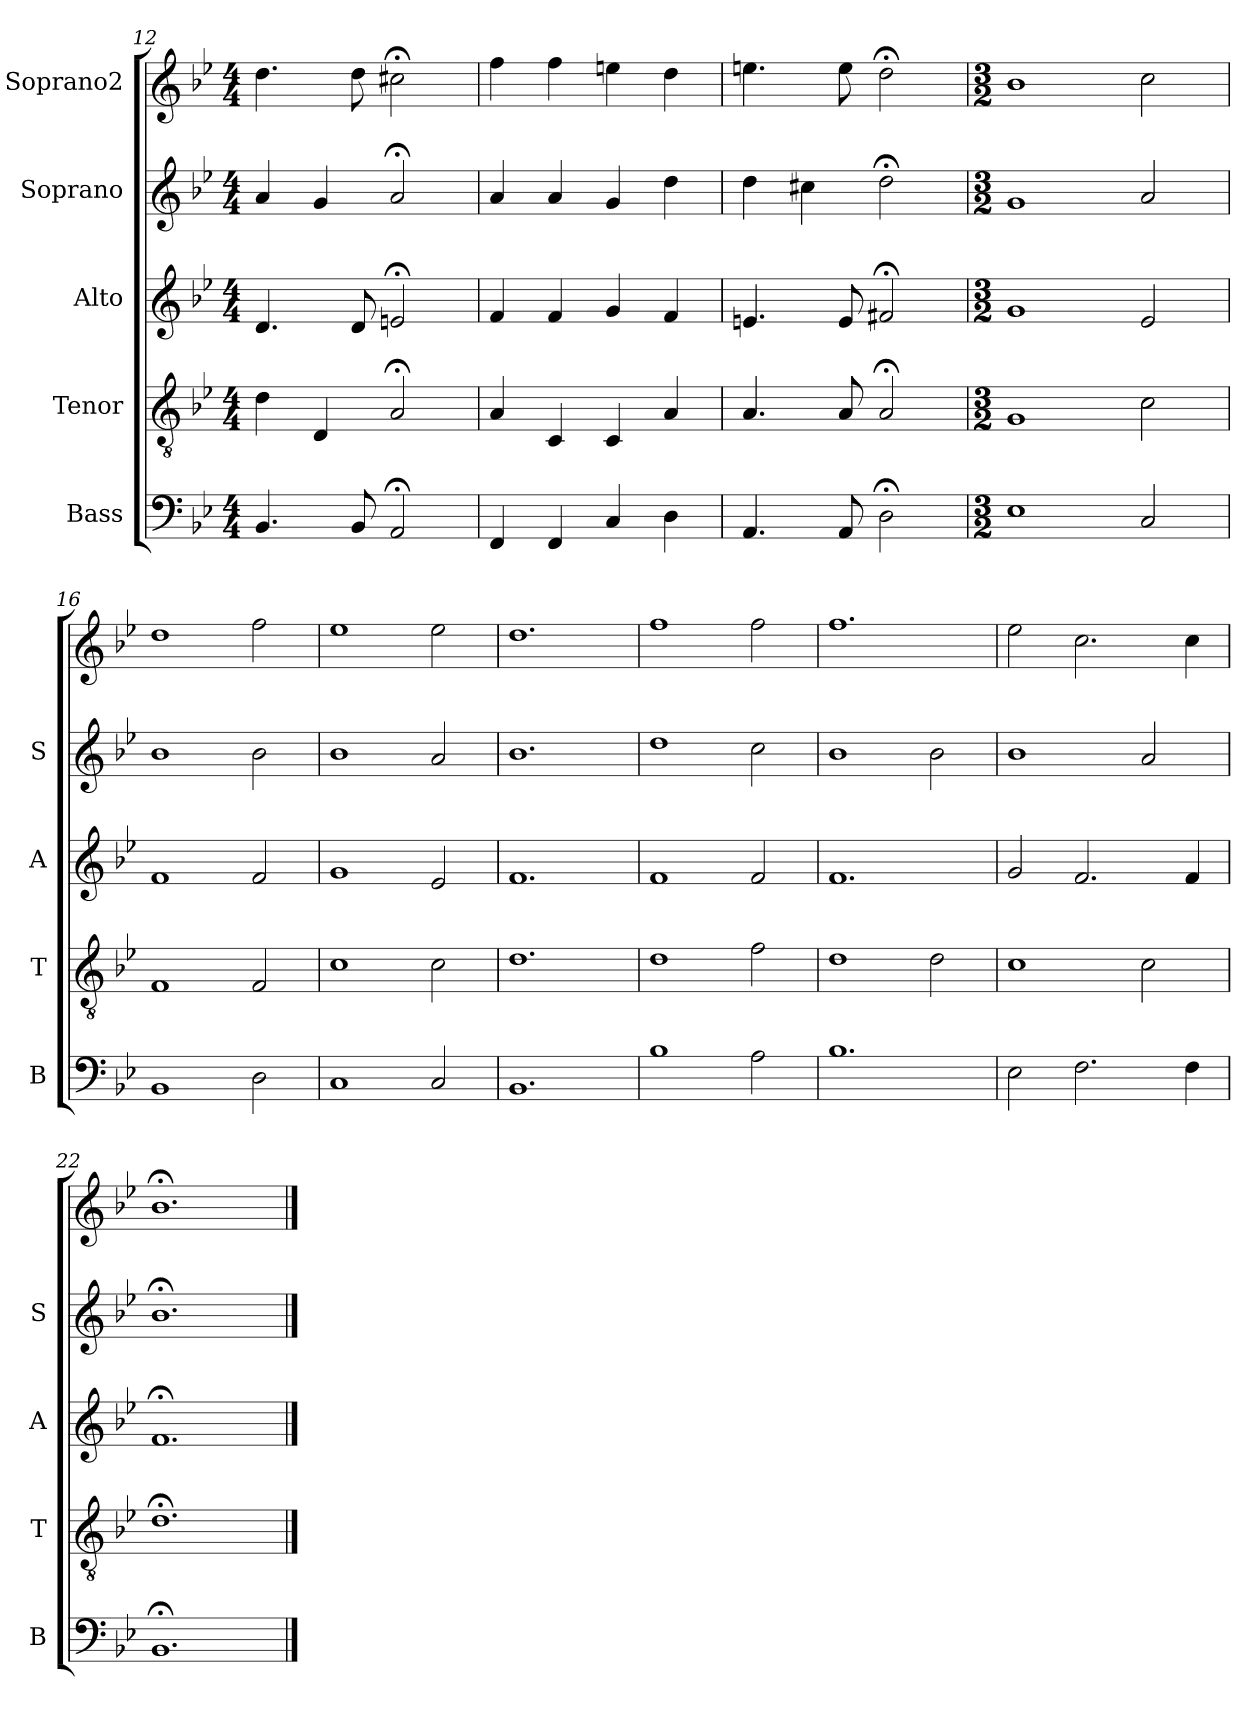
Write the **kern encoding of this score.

**kern	**kern	**kern	**kern	**kern
*part5	*part4	*part3	*part2	*part1
*staff5	*staff4	*staff3	*staff2	*staff1
*I"Bass	*I"Tenor	*I"Alto	*I"Soprano	*I"Soprano2
*I'B	*I'T	*I'A	*I'S	*
*clefF4	*clefGv2	*clefG2	*clefG2	*clefG2
*k[b-e-]	*k[b-e-]	*k[b-e-]	*k[b-e-]	*k[b-e-]
*B-:	*B-:	*B-:	*B-:	*B-:
*M4/4	*M4/4	*M4/4	*M4/4	*M4/4
=12	=12	=12	=12	=12
4.BB-	4d	4.d	4a	4.dd
.	4D	.	4g	.
8BB-	.	8d	.	8dd
2AA;<	2A;<	2en;<	2a;<	2cc#X;<
=13	=13	=13	=13	=13
4FF	4A	4f	4a	4ff
4FF	4C	4f	4a	4ff
4C	4C	4g	4g	4een
4D	4A	4f	4dd	4dd
=14	=14	=14	=14	=14
4.AA	4.A	4.en	4dd	4.een
.	.	.	4cc#X	.
8AA	8A	8e	.	8ee
2D;<	2A;<	2f#X;<	2dd;<	2dd;<
=15	=15	=15	=15	=15
*M3/2	*M3/2	*M3/2	*M3/2	*M3/2
1E-	1G	1g	1g	1b-
2C	2c	2e-	2a	2cc
=16	=16	=16	=16	=16
1BB-	1F	1f	1b-	1dd
2D	2F	2f	2b-	2ff
=17	=17	=17	=17	=17
1C	1c	1g	1b-	1ee-
2C	2c	2e-	2a	2ee-
=18	=18	=18	=18	=18
1.BB-	1.d	1.f	1.b-	1.dd
=19	=19	=19	=19	=19
1B-	1d	1f	1dd	1ff
2A	2f	2f	2cc	2ff
=20	=20	=20	=20	=20
1.B-	1d	1.f	1b-	1.ff
.	2d	.	2b-	.
=21	=21	=21	=21	=21
2E-	1c	2g	1b-	2ee-
2.F	.	2.f	.	2.cc
.	2c	.	2a	.
4F	.	4f	.	4cc
=22	=22	=22	=22	=22
1.BB-;<	1.d;<	1.f;<	1.b-;<	1.b-;<
==	==	==	==	==
*-	*-	*-	*-	*-
